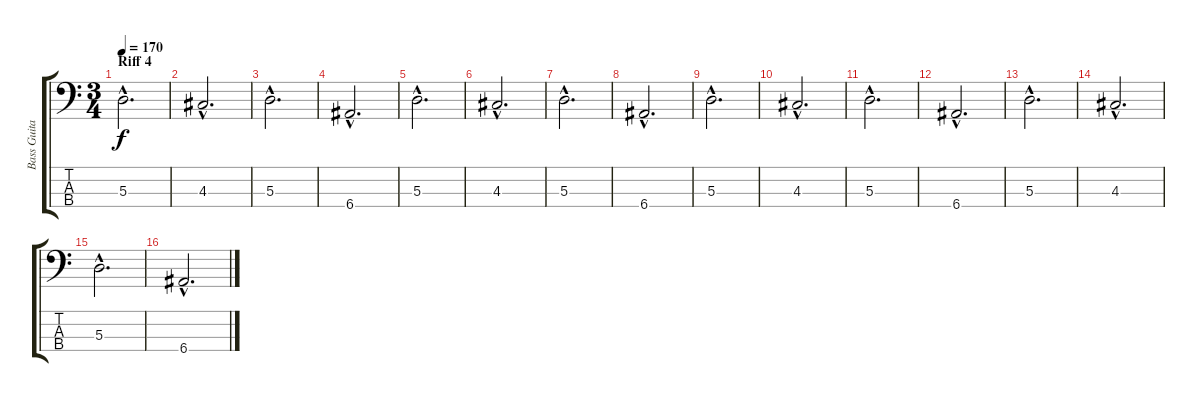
\track ("Bass Guitar" "Bass Guita") {instrument electricbasspick}
\staff {score tabs}
\tuning (G2 D2 A1 E1) {hide}
\ts (3 4)
\section ("" "Riff 4")
\tempo 170
\clef f4
\ks c
5.3{hac}.2{d dy f} |
4.3{hac}.2{d} |
5.3{hac}.2{d} |
6.4{hac}.2{d} |
5.3{hac}.2{d} |
4.3{hac}.2{d} |
5.3{hac}.2{d} |
6.4{hac}.2{d} |
5.3{hac}.2{d} |
4.3{hac}.2{d} |
5.3{hac}.2{d} |
6.4{hac}.2{d} |
5.3{hac}.2{d} |
4.3{hac}.2{d} |
5.3{hac}.2{d} |
6.4{hac}.2{d}
